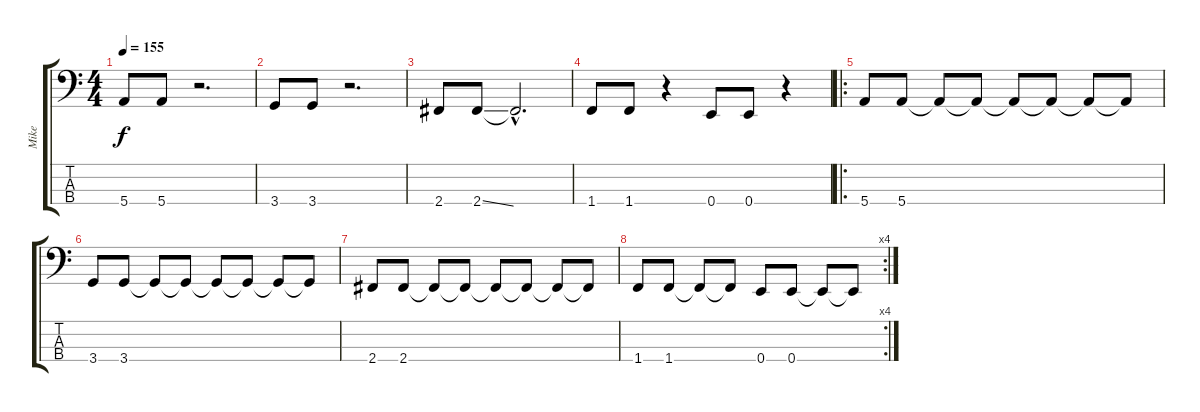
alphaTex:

\track ("Mike" "Mike") {instrument electricbasspick}
\staff {score tabs}
\tuning (G2 D2 A1 E1) {hide}
\ts (4 4)
\tempo 155
\clef f4
\ks c
5.4.8{dy f} 5.4.8 r.2{d} |
3.4.8 3.4.8 r.2{d} |
2.4.8 2.4{ss}.8 2.4{hac t}.2{d} |
1.4.8 1.4.8 r.4 0.4.8 0.4.8 r.4 |
\ro
5.4.8 5.4.8 5.4{t}.8 5.4{t}.8 5.4{t}.8 5.4{t}.8 5.4{t}.8 5.4{t}.8 |
3.4.8 3.4.8 3.4{t}.8 3.4{t}.8 3.4{t}.8 3.4{t}.8 3.4{t}.8 3.4{t}.8 |
2.4.8 2.4.8 2.4{t}.8 2.4{t}.8 2.4{t}.8 2.4{t}.8 2.4{t}.8 2.4{t}.8 |
\rc 4
1.4.8 1.4.8 1.4{t}.8 1.4{t}.8 0.4.8 0.4.8 0.4{t}.8 0.4{t}.8
